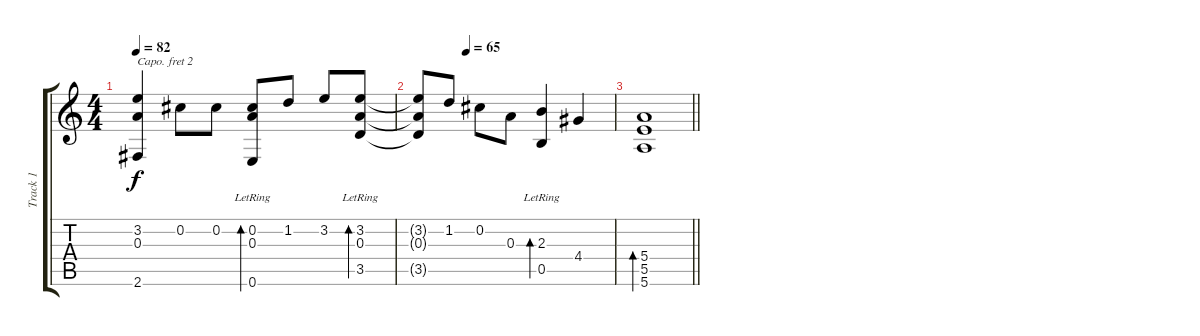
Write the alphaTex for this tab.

\track ("Track 1" "Track 1") {instrument acousticguitarsteel}
\staff {score tabs}
\capo 2
\tuning (E4 B3 G3 D3 A2 D2) {hide}
\ts (4 4)
\tempo 82
\clef g2
\ks c
(3.2{t} 0.3{t} 2.6{t}).4{dy f} 0.2.8 0.2.8 (0.2 0.3 0.6{lr}).8{bd 480} 1.2.8 3.2.8 (3.2 0.3 3.5{lr}).8{bd 480} |
\tempo (65 0.25)
(3.2{t} 0.3{t} 3.5{t}).8 1.2.8 0.2.8 0.3.8 (2.3{lr} 0.5).4{bd 480} 4.4.4 |
\barLineRight lightlight
(5.4 5.5 5.6).1{bd 240}
